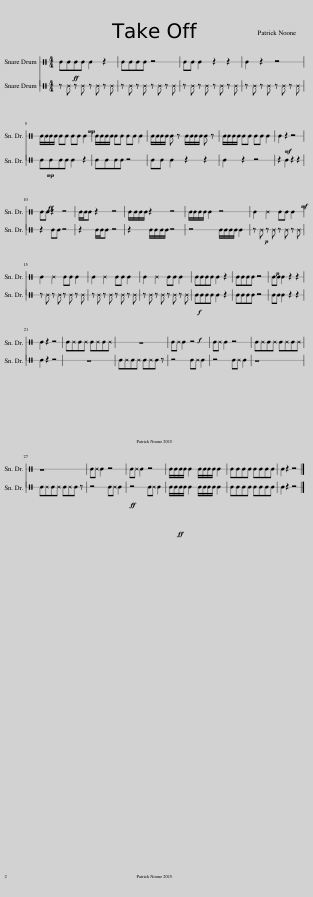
X:1
%%score 1 2
L:1/8
M:4/4
I:linebreak $
K:C
V:1 perc stafflines=1
K:none
V:2 perc stafflines=1
K:none
V:1
!ff! EEEE E2 z2 | EEEE z4 | EE E2 z2 z2 | E2 z2 z4 |$ E/E/E/E/ EE EE E2 | %5
 E/E/E/E/ EE EE E2 | E/E/E/E/ E z E/E/E/E/ E z | E/E/E/E/ EE EE E2 |!mf! E2 z2 z4 |$ EE z2 z4 | %10
 E/E/E z2 z4 | E/E/E/E/ z2 z4 | E/E/E/E/ E2 z4 | E2 ^E2 EE E2 |$ E2 ^E2 EE E2 | %15
 E2 ^E2 EE E2 | E2 ^E2 EE E2 | EEEE E2 z2 | EEEE z4 | EE E2 z2 z2 |$ %20
 E2 z2 z4 | E^EE^E E^EE^E | z8 | E^E E2 z4 | E^E E2 z4 | %25
 E^EE^E E^EE^E |$ z8 | E^E E2 z4 | E^E E2 z4 | E/E/E/E/ E2 E/E/E/E/ E2 | %30
 EEEE EEEE | E2 z2 z4 |] %32
V:2
 z!mp! ^E z ^E z ^E z ^E | z ^E z ^E z ^E z ^E | z ^E z ^E z ^E z ^E | z ^E z ^E z ^E z ^E |$!mp!!ff! EEEE E2 z2 | %5
 EEEE z4 | EE E2 z2 z2 | E2 z2 z4 | z2!mf! E2 z2 z2 |$ z2 EE z4 | %10
 z2 E/E/E z4 | z2 E/E/E/E/ z4 | z4 E/E/E/E/ E2 |!p! z!p! ^E z ^E z ^E z ^E |$ z ^E z ^E z ^E z ^E | %15
 z ^E z ^E z ^E z ^E | z ^E z ^E z ^E z ^E |!f!!f! EEEE E2 z2 | EEEE z4 | EE E2 z2 z2 |$ %20
 E2 z2 z4 | z8 | E^EE^E E^EE z | z4 E^E E2 | z4 E^E E2 | %25
 z8 |$ E^EE^E E^EE z | z4 E^E E2 | z4 E^E E2 |!ff! E/E/E/E/ E2 E/E/E/E/ E2 | %30
!ff! EEEE EEEE | E2 z2 z4 |] %32
